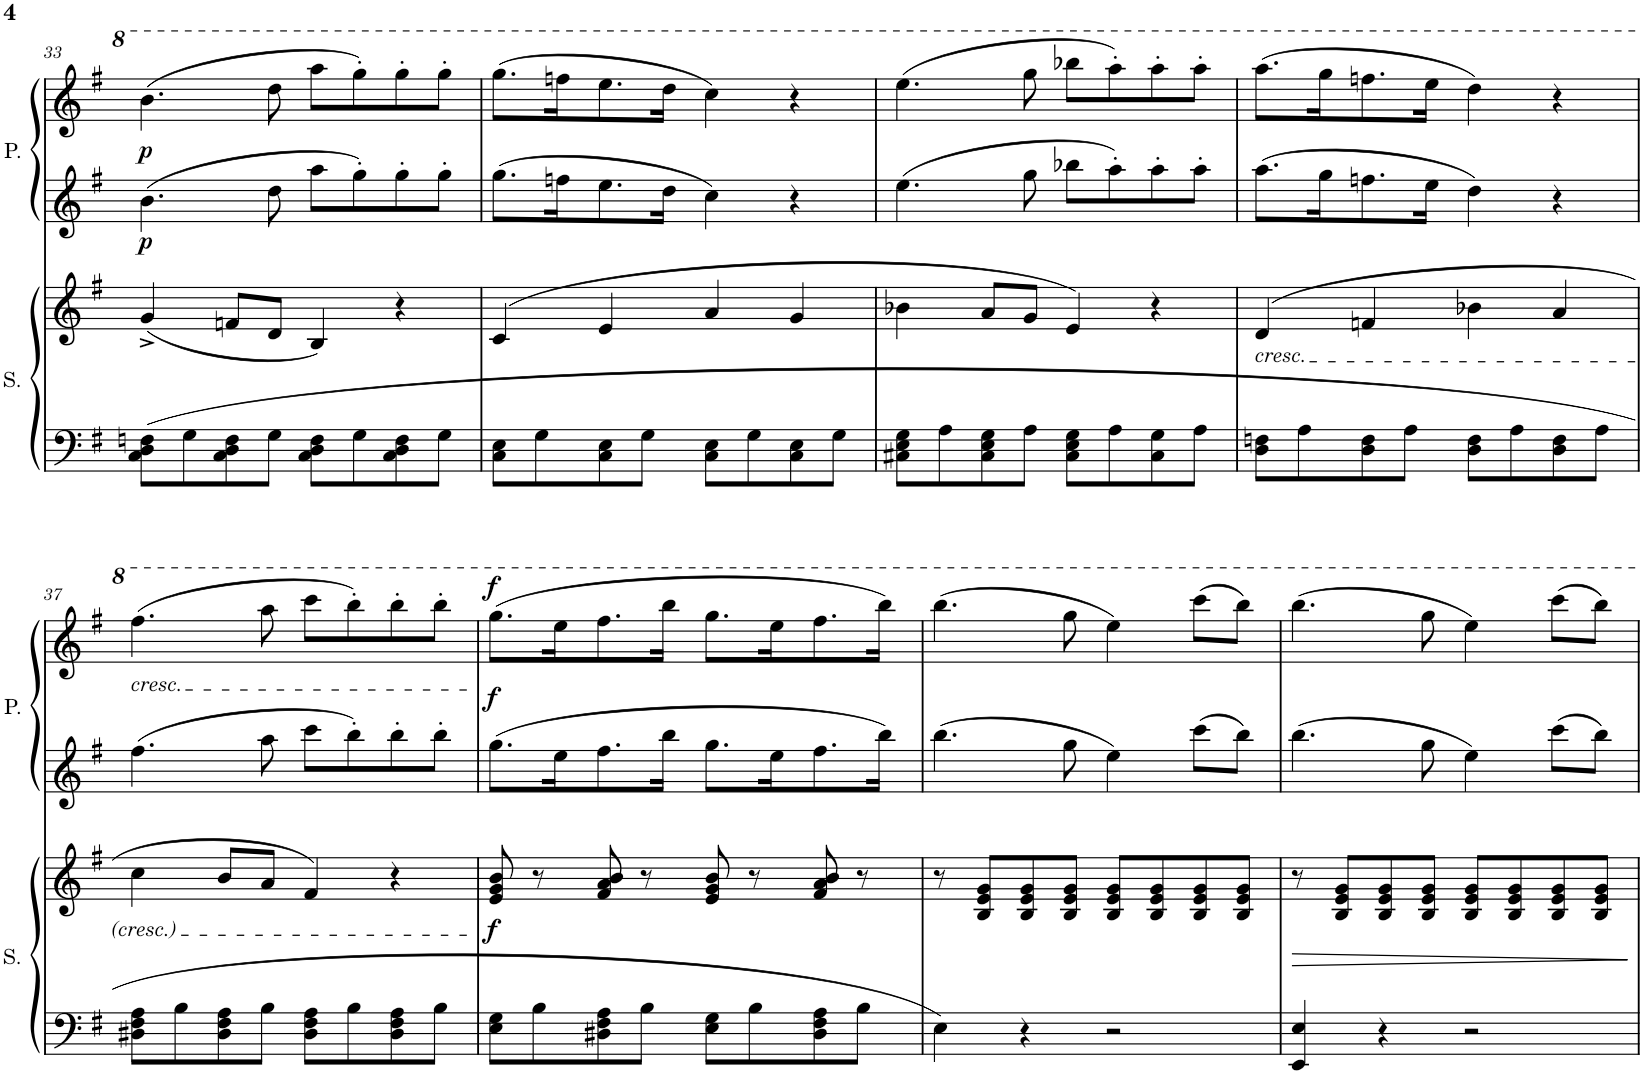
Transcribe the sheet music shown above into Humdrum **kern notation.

**kern	**kern	**dynam	**kern	**kern	**dynam
*part2	*part2	*part2	*part1	*part1	*part1
*staff4	*staff3	*staff3/4	*staff2	*staff1	*staff1/2
*I"Secondo	*	*	*I"Primo	*	*
*I'S.	*	*	*I'P.	*	*
!!LO:PB:g=z
*clefF4	*clefG2	*	*clefG2	*clefG2	*
*k[f#]	*k[f#]	*	*k[f#]	*k[f#]	*
*M4/4	*M4/4	*	*M4/4	*M4/4	*
*met(c)	*met(c)	*	*met(c)	*met(c)	*
=33	=33	=33	=33	=33	=33
!	!	!	!	!	!LO:DY:b=2
!	!	!	!	!	!LO:DY:n=1:b
8C\ 8D\ 8Fn\L	(4g^/	.	4.b\	(4.bb\	p p
8G\	.	.	.	.	.
8C\ 8D\ 8F\	8fn/L	.	.	.	.
8G\J	8d/J	.	8dd\	8ddd\	.
8C\ 8D\ 8F\L	4B/)	.	8aa\L	8aaa\L	.
8G\	.	.	8gg'\	8ggg'\)	.
8C\ 8D\ 8F\	4r	.	8gg'\	8ggg'\	.
8G\J	.	.	8gg'\J	8ggg'\J	.
=34	=34	=34	=34	=34	=34
8C\ 8E\L	(4c/	.	8.gg\L	(8.ggg\L	.
8G\	.	.	.	.	.
.	.	.	16ffn\K	16fffn\K	.
8C\ 8E\	4e/	.	8.ee\	8.eee\	.
8G\J	.	.	.	.	.
.	.	.	16dd\Jk	16ddd\Jk	.
8C\ 8E\L	4a/	.	4cc\	4ccc\)	.
8G\	.	.	.	.	.
8C\ 8E\	4g/	.	4r	4r	.
8G\J	.	.	.	.	.
=35	=35	=35	=35	=35	=35
8C#X\ 8E\ 8G\L	4b-X\	.	4.ee\	(4.eee\	.
8A\	.	.	.	.	.
8C#\ 8E\ 8G\	8a/L	.	.	.	.
8A\J	8g/J	.	8gg\	8ggg\	.
8C#\ 8E\ 8G\L	4e/)	.	8bb-X\L	8bbb-X\L	.
8A\	.	.	8aa'\	8aaa'\)	.
8C#\ 8G\	4r	.	8aa'\	8aaa'\	.
8A\J	.	.	8aa'\J	8aaa'\J	.
=36	=36	=36	=36	=36	=36
!	!LO:TX:b:i:t=cresc.	!	!	!	!
8D\ 8Fn\L	(4d/	.	8.aa\L	(8.aaa\L	.
8A\	.	.	.	.	.
.	.	.	16gg\K	16ggg\K	.
8D\ 8F\	4fn/	.	8.ffn\	8.fffn\	.
8A\J	.	.	.	.	.
.	.	.	16ee\Jk	16eee\Jk	.
8D\ 8F\L	4b-X\	.	4dd\	4ddd\)	.
8A\	.	.	.	.	.
8D\ 8F\	4a/	.	4r	4r	.
8A\J	.	.	.	.	.
!!LO:LB:g=z
=37	=37	=37	=37	=37	=37
!	!	!	!	!LO:TX:b:i:t=cresc.	!
8D#X\ 8F#\ 8A\L	4cc\	.	4.ff#\	(4.fff#\	.
8B\	.	.	.	.	.
8D#\ 8F#\ 8A\	8b/L	.	.	.	.
8B\J	8a/J	.	8aa\	8aaa\	.
8D#\ 8F#\ 8A\L	4f#/)	.	8ccc\L	8cccc\L	.
8B\	.	.	8bb'\	8bbb'\)	.
8D#\ 8F#\ 8A\	4r	.	8bb'\	8bbb'\	.
8B\J	.	.	8bb'\J	8bbb'\J	.
=38	=38	=38	=38	=38	=38
!	!	!LO:DY:b	!	!	!LO:DY:a=2
!	!	!	!	!	!LO:DY:n=1:a
8E\ 8G\L	8e/ 8g/ 8b/	f	8.gg\L	(8.ggg\L	f f
8B\	8r	.	.	.	.
.	.	.	16ee\K	16eee\K	.
8D#X\ 8F#\ 8A\	8f#/ 8a/ 8b/	.	8.ff#\	8.fff#\	.
8B\J	8r	.	.	.	.
.	.	.	16bb\Jk	16bbb\Jk	.
8E\ 8G\L	8e/ 8g/ 8b/	.	8.gg\L	8.ggg\L	.
8B\	8r	.	.	.	.
.	.	.	16ee\K	16eee\K	.
8D#\ 8F#\ 8A\	8f#/ 8a/ 8b/	.	8.ff#\	8.fff#\	.
8B\J	8r	.	.	.	.
.	.	.	16bb\Jk	16bbb\Jk)	.
=39	=39	=39	=39	=39	=39
4E\	8r	.	4.bb\	(4.bbb\	.
.	8B/ 8e/ 8g/L	.	.	.	.
4r	8B/ 8e/ 8g/	.	.	.	.
.	8B/ 8e/ 8g/J	.	8gg\	8ggg\	.
2r	8B/ 8e/ 8g/L	.	4ee\	4eee\)	.
.	8B/ 8e/ 8g/	.	.	.	.
.	8B/ 8e/ 8g/	.	8ccc\L	(8cccc\L	.
.	8B/ 8e/ 8g/J	.	8bb\J	8bbb\J)	.
=40	=40	=40	=40	=40	=40
!	!	!LO:HP:b	!	!	!
4EE/ 4E/	8r	>	4.bb\	(4.bbb\	.
.	8B/ 8e/ 8g/L	.	.	.	.
4r	8B/ 8e/ 8g/	.	.	.	.
.	8B/ 8e/ 8g/J	.	8gg\	8ggg\	.
2r	8B/ 8e/ 8g/L	.	4ee\	4eee\)	.
.	8B/ 8e/ 8g/	.	.	.	.
.	8B/ 8e/ 8g/	.	8ccc\L	(8cccc\L	.
.	8B/ 8e/ 8g/J	.	8bb\J	8bbb\J)	.
.	.	]	.	.	.
=	=	=	=	=	=
*-	*-	*-	*-	*-	*-
